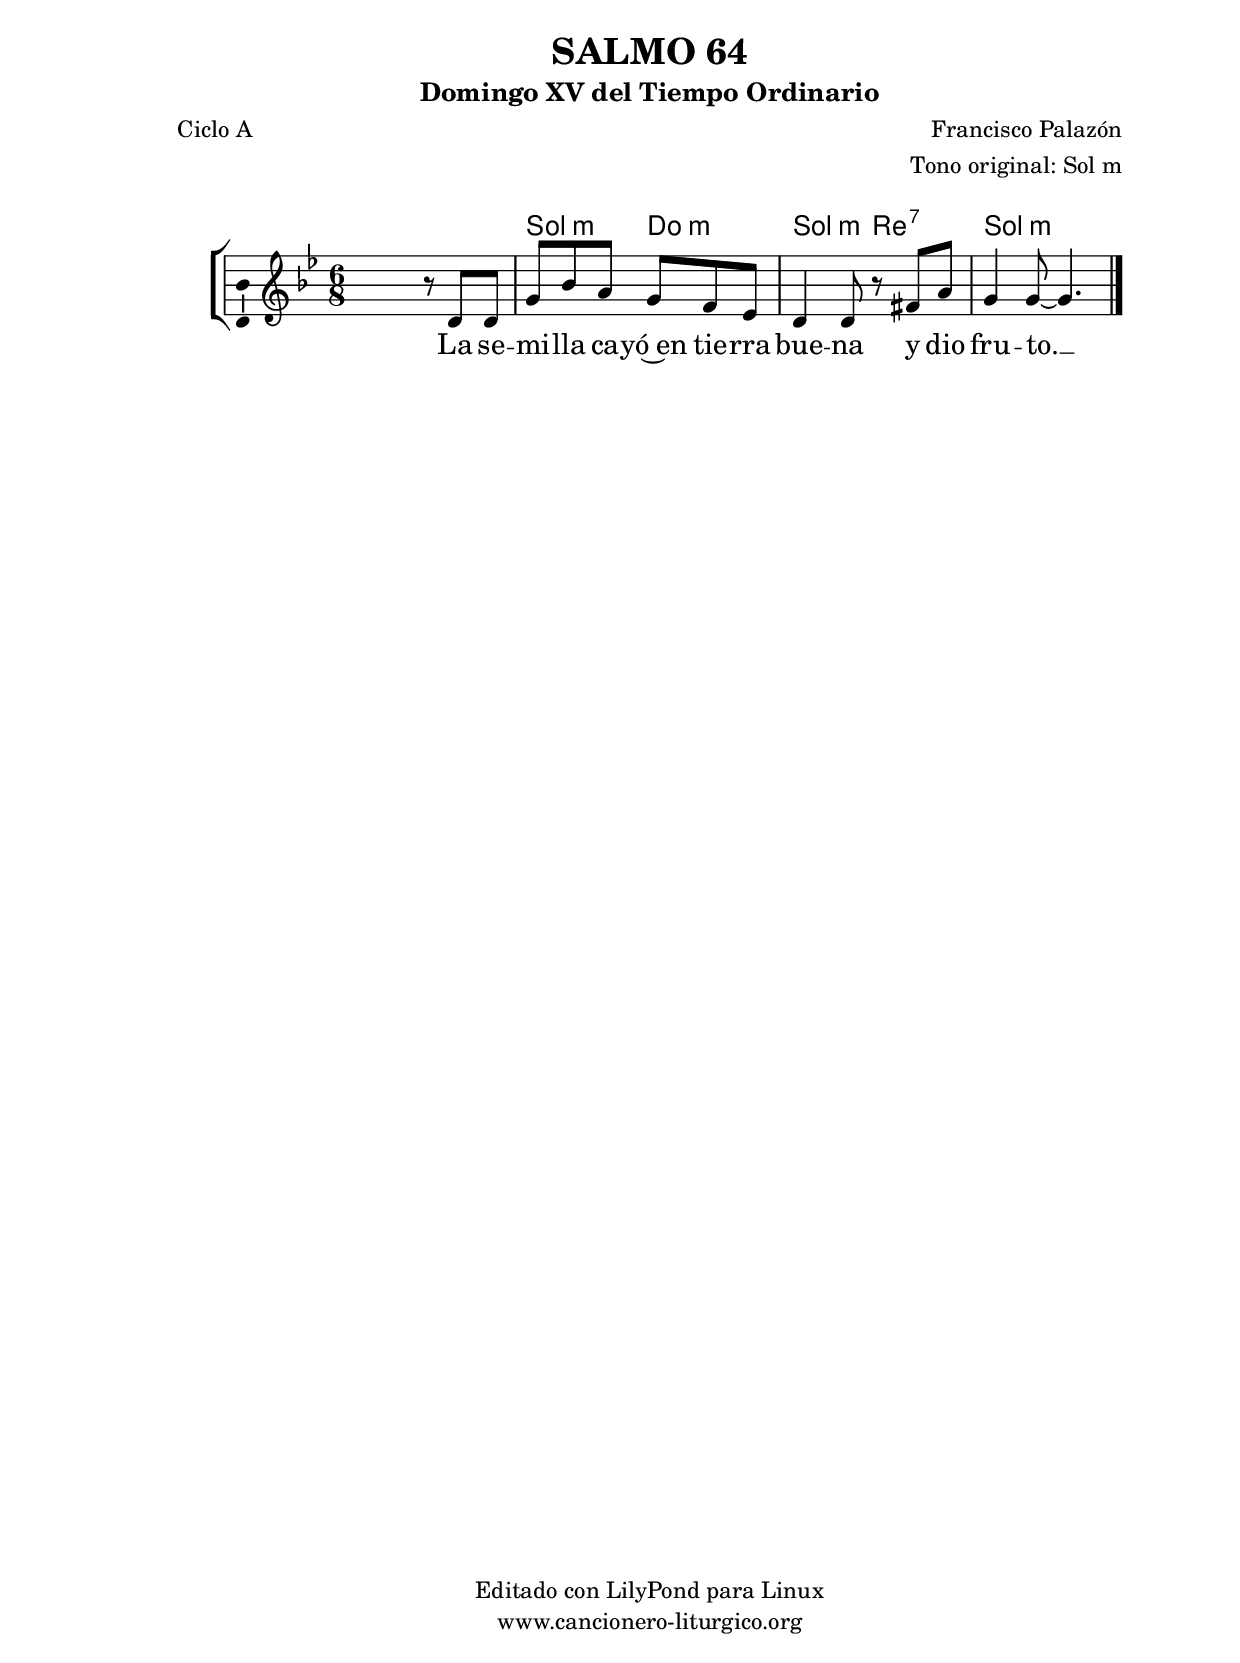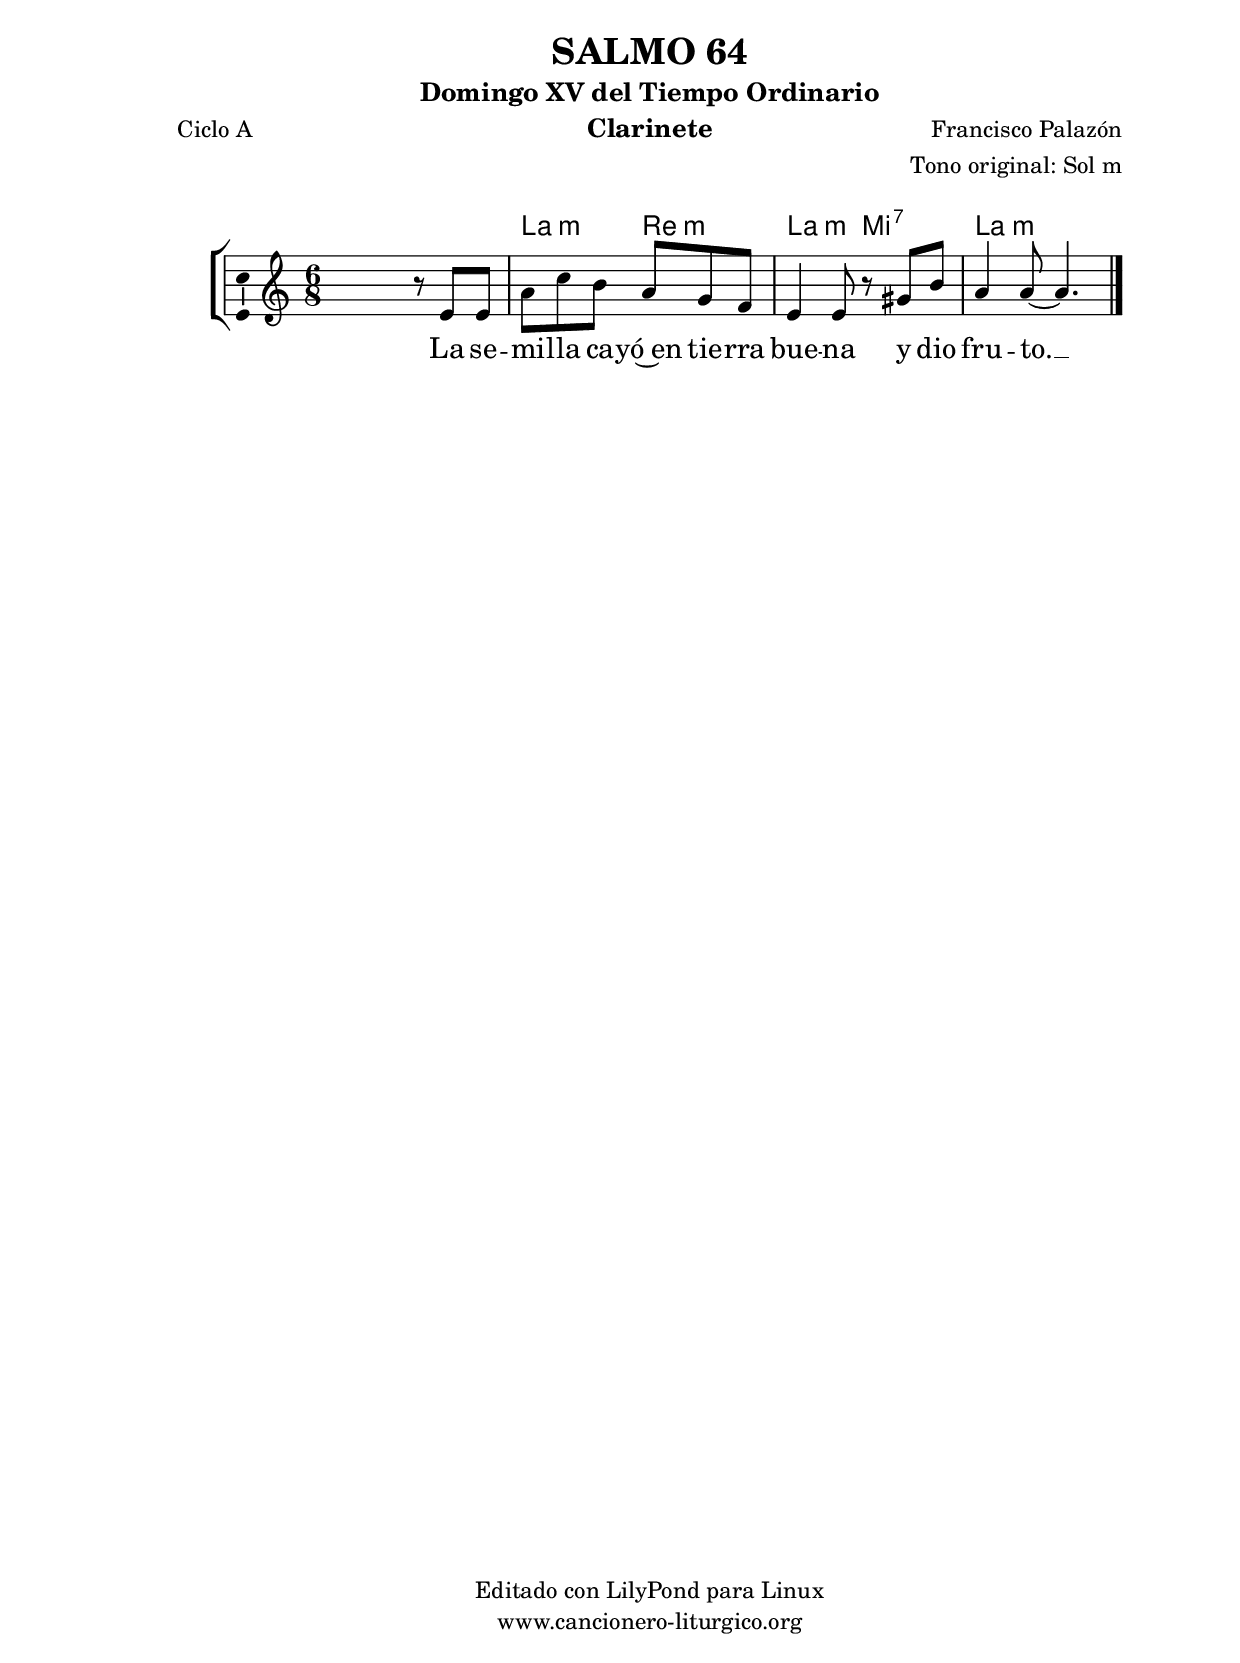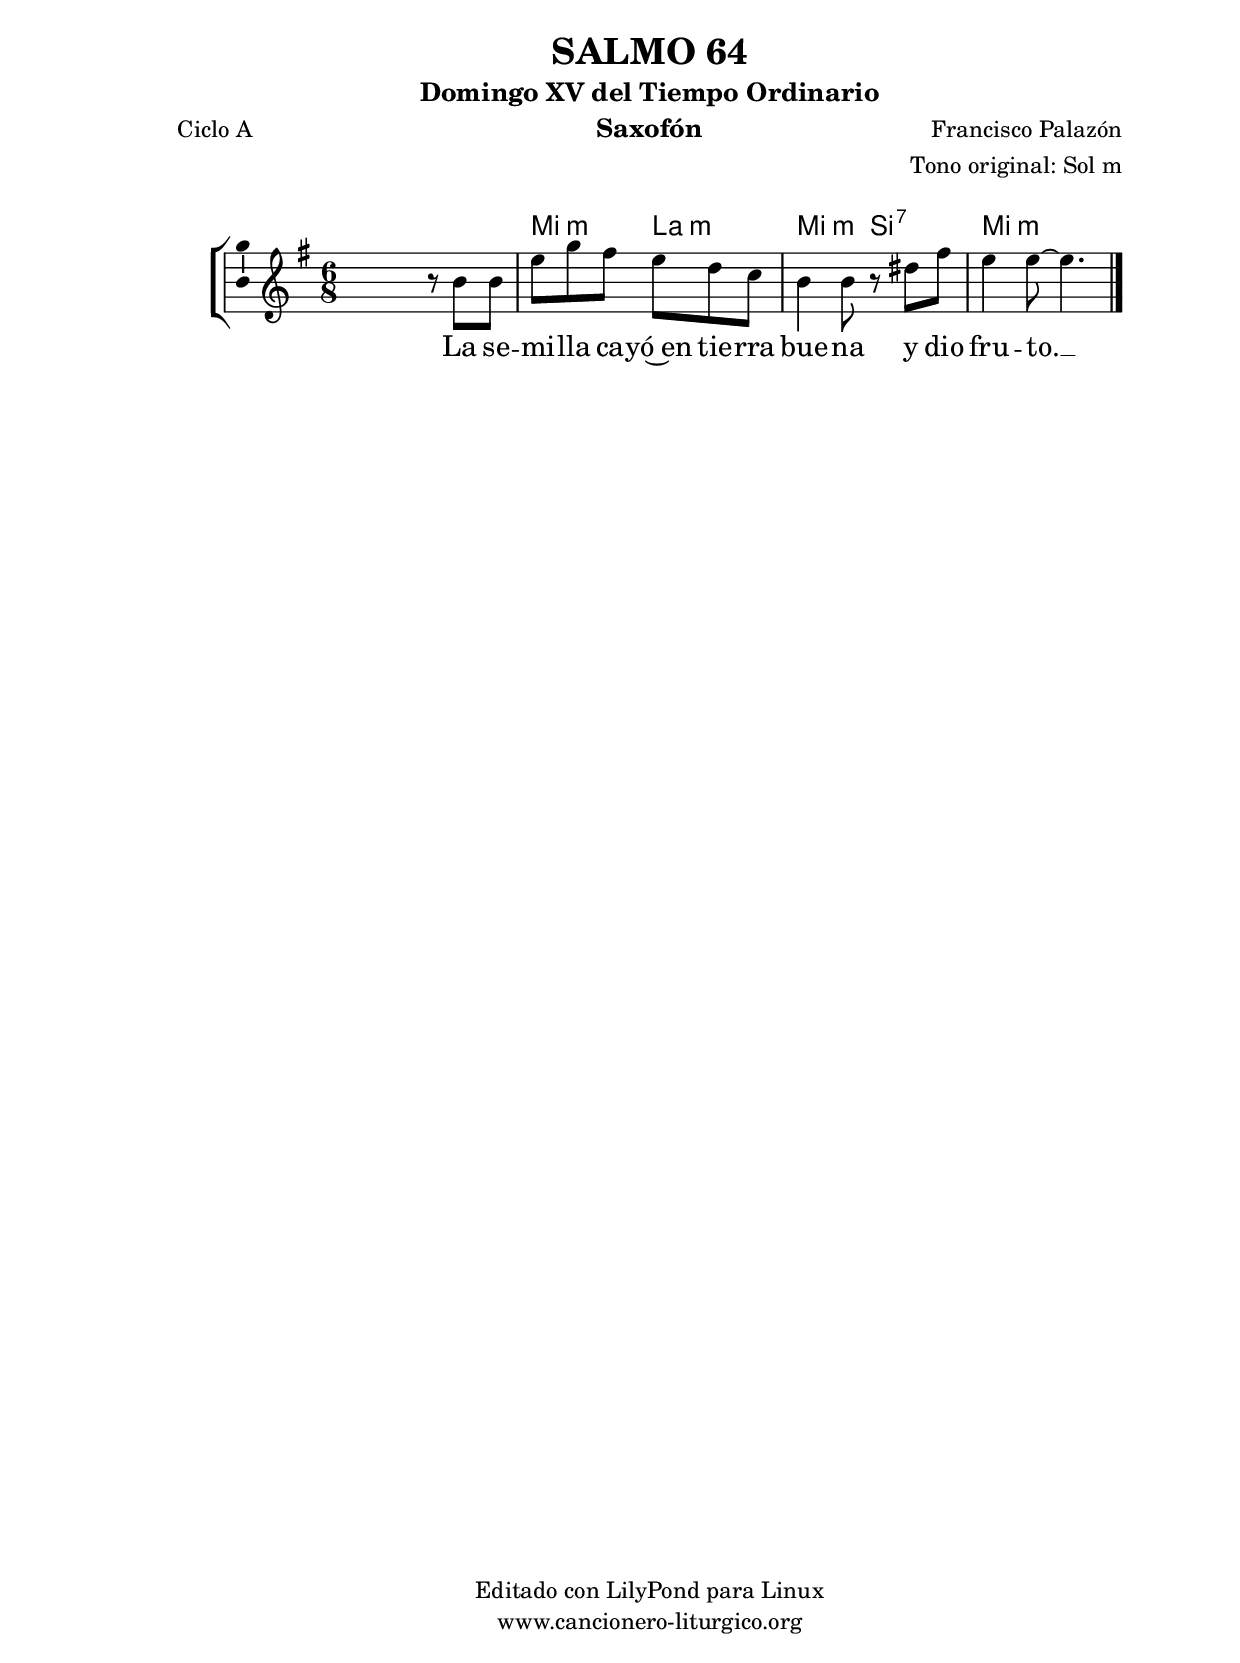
%
%para convertir .midi en .wav:
%timidity filename.midi -Ow -o finename.wav
%
%
%Para convertir de .wav a .mp3:
%lame -h -m j filename.wav
%
%
%para escuchar el midi:
%timidity nombrefichero.midi
%


%versión de lilypond para la que se ha escrito esta partitura:
\version "2.16.0"

	%Tamaño papel
	#(set-default-paper-size "a4")
	%Tamaño partitura
	#(set-global-staff-size 20)
	%No responde al pulsar sobre una nota
	#(ly:set-option 'point-and-click #f)

%parámetros del encabezamiento:
\header {
	title = "SALMO 64"
	subtitle = "Domingo XV del Tiempo Ordinario"
	composer = "Francisco Palazón"
	poet = "Ciclo A"
	meter = ""
	arranger = "Tono original: Sol m"
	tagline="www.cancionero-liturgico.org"
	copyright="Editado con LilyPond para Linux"
	tiempo = "Ordinario"
	usos = "Salmo"
	letra = "La semilla cayó en tierra buena y dio fruto."
	}

%parámetros asociados al papel:
\paper  {
	oddHeaderMarkup = \markup {\fill-line { \on-the-fly #not-first-page \fromproperty #'header:title \on-the-fly #not-first-page \fromproperty #'header:composer }}
	evenHeaderMarkup = \markup {\fill-line { \fromproperty #'header:composer \fromproperty #'header:title }}
	#(set-paper-size "a4")
	print-page-number = ##f
	first-page-number = 1
	print-first-page-number = ##f
%	head-separation = 3.0 \cm
	top-margin = 2.0 \cm
	bottom-margin = 0.5\cm
%%%	bottom-margin = -1.0\cm
	left-margin = 3.0 \cm
	line-width = 16.0 \cm 
	indent = 8\mm
	interscoreline = 2.\mm
	between-system-space = 15\mm
%	para que las partituras no llenen la hoja:
	ragged-bottom = ##t
%	idem para la última hoja:
	ragged-last-bottom = ##f
%	para que las partituras llenen el ancho del papel:
	ragged-last = ##f
	after-title-space = 2.5 \cm
%page-count=1
%system-count=8

	%Flexible Vertical Spacing
%	markup-markup-spacing =
%	#'((basic-distance . 15) (minimum-distance . 15) (padding . 3))
	markup-system-spacing =
	#'((basic-distance . 15) (minimum-distance . 15) (padding . 3))
	system-system-spacing =
	#'((basic-distance . 15) (minimum-distance . 15) (padding . 3))
	score-system-spacing =
	#'((basic-distance . 15) (minimum-distance . 15) (padding . 5))
%	top-system-spacing = % header
%	#'((basic-distance . 8) (minimum-distance . 0) (padding . 3))
%	top-markup-spacing =
%	#'((basic-distance . 20) (minimum-distance . 20) (padding . 3))
	last-bottom-spacing = % footer
	#'((basic-distance . 5) (minimum-distance . 5) (padding . 3))
%	score-markup-spacing =
%	#'((basic-distance . 16) (minimum-distance . 13) (padding . 3))

	}


%parámetros que afectan a toda la partitura:
global =  {
	%clave de sol (G):
	\clef G
	%armadura:
%%%	\transpose bes c
	\key g \minor
	\tempo 8=140
	\set Score.tempoHideNote = ##t
	}


acordes = {
	\italianChords
	\chordmode {
%%%	\transpose bes c
{

s2.
g4.:m c:m g:m d:7 g:m

	}
	}
}

melodia = 
%%%	\transpose bes c
{
	\relative c'{
	\time 6/8

s4. r8 d8 d
g8 bes a g f ees
d4 d8 r8 fis8 a
g4 g8~g4.

\bar "|."
}
}

texto = \lyricmode {
La se -- mi -- lla ca -- yó~en tie -- rra bue -- na y dio fru -- to. __
	}


acordesStaff = \context ChordNames = acordesStaff <<
	\set chordChanges = ##t
	\acordes
	>>


vozStaff = \context Voice = vozStaff
\with {\consists "Ambitus_engraver"}
<<
%	\set Staff.instrumentName = ""
%	\set Staff.shortInstrumentName = ""
%	\set Staff.midiInstrument = #"clarinet"
%	\set Staff.midiInstrument = #"cello"
%	\set Staff.midiInstrument = #"flute"
	\set Staff.midiInstrument = #"electric guitar (jazz)"
%	\set Staff.midiInstrument = #"english horn"
%	\set Staff.midiInstrument = #"violin"
%	\set Staff.midiInstrument = #"glockenspiel"
	\set Staff.midiMinimumVolume = #0.7
	\set Staff.midiMaximumVolume = #0.9
	\global
	\melodia
	>>


textoStaff = \context Lyrics = textoStaff <<
	\lyricsto vozStaff \texto
	>>

\book {
	\score {
		\context ChoirStaff {
			\override StaffGroup.SystemStartBracket #'collapse-height = #1
			\override Score.SystemStartBar #'collapse-height = #1
			<<
			\acordesStaff
			\vozStaff
			\textoStaff
			>>
			}
		\layout {
	    		\context {
				\Lyrics
				\override LyricText #'font-size = #2
				}
	   		 \context {
				\Score
				%fontSize = #3
				\override StaffSymbol #'staff-space = #(magstep +3)
				%\override Beam #'thickness = #0.55
				%\override SpacingSpanner #'spacing-increment = #1.0
				%\override Slur #'height-limit = #1.5
				}
			}
		}
	\score {
		\unfoldRepeats
		\context ChoirStaff {
			<<
			\acordesStaff
			\vozStaff
			>>
			}
		\midi {
	  		\context {
	  			\Score
				tempoWholesPerMinute = #(ly:make-moment 70 4)
				}
			}
		}
	}

%Partitura para clarinete
#(define output-suffix "C")
\book {
	\header{
		instrument = "Clarinete"
		}
	\score {
		\context ChoirStaff {
			\override StaffGroup.SystemStartBracket #'collapse-height = #1
			\override Score.SystemStartBar #'collapse-height = #1
\transpose c d
			<<
			\acordesStaff
			\vozStaff
			\textoStaff
			>>
			}
		\layout {
	    		\context {
				\Lyrics
				\override LyricText #'font-size = #2
				}
	   		 \context {
				\Score
				%fontSize = #3
				\override StaffSymbol #'staff-space = #(magstep +3)
				%\override Beam #'thickness = #0.55
				%\override SpacingSpanner #'spacing-increment = #1.0
				%\override Slur #'height-limit = #1.5
				}
			}
		}
	}

%Partitura para saxofón
#(define output-suffix "S")
\book {
	\header{
		instrument = "Saxofón"
		}
	\score {
		\context ChoirStaff {
			\override StaffGroup.SystemStartBracket #'collapse-height = #1
			\override Score.SystemStartBar #'collapse-height = #1
\transpose c a
			<<
			\acordesStaff
			\vozStaff
			\textoStaff
			>>
			}
		\layout {
	    		\context {
				\Lyrics
				\override LyricText #'font-size = #2
				}
	   		 \context {
				\Score
				%fontSize = #3
				\override StaffSymbol #'staff-space = #(magstep +3)
				%\override Beam #'thickness = #0.55
				%\override SpacingSpanner #'spacing-increment = #1.0
				%\override Slur #'height-limit = #1.5
				}
			}
		}
	}

